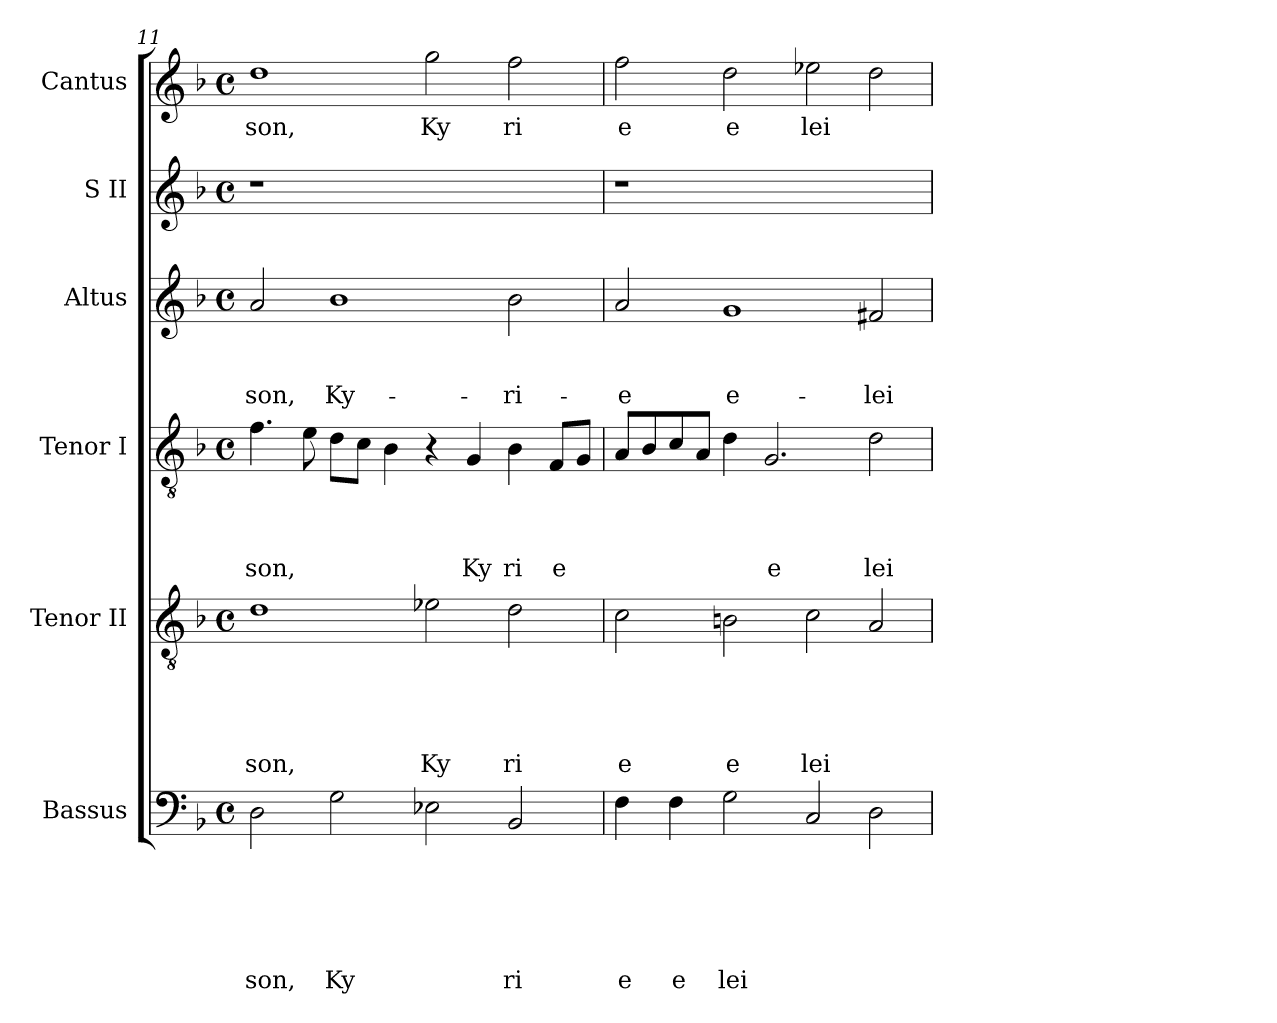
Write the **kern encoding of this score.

**kern	**text	**text	**text	**text	**text	**text	**kern	**text	**text	**text	**text	**text	**kern	**text	**text	**text	**text	**kern	**text	**text	**text	**kern	**kern	**text
*part6	*part6	*part6	*part6	*part6	*part6	*part6	*part5	*part5	*part5	*part5	*part5	*part5	*part4	*part4	*part4	*part4	*part4	*part3	*part3	*part3	*part3	*part2	*part1	*part1
*staff6	*staff6	*staff6	*staff6	*staff6	*staff6	*staff6	*staff5	*staff5	*staff5	*staff5	*staff5	*staff5	*staff4	*staff4	*staff4	*staff4	*staff4	*staff3	*staff3	*staff3	*staff3	*staff2	*staff1	*staff1
*I"Bassus	*	*	*	*	*	*	*I"Tenor II	*	*	*	*	*	*I"Tenor I	*	*	*	*	*I"Altus	*	*	*	*I"S II	*I"Cantus	*
*I'B	*	*	*	*	*	*	*I'T II	*	*	*	*	*	*I'T I	*	*	*	*	*I'A	*	*	*	*	*	*
*clefF4	*	*	*	*	*	*	*clefGv2	*	*	*	*	*	*clefGv2	*	*	*	*	*clefG2	*	*	*	*clefG2	*clefG2	*
*k[b-]	*	*	*	*	*	*	*k[b-]	*	*	*	*	*	*k[b-]	*	*	*	*	*k[b-]	*	*	*	*k[b-]	*k[b-]	*
*F:	*	*	*	*	*	*	*F:	*	*	*	*	*	*F:	*	*	*	*	*F:	*	*	*	*F:	*F:	*
*M4/4	*	*	*	*	*	*	*M4/4	*	*	*	*	*	*M4/4	*	*	*	*	*M4/4	*	*	*	*M4/4	*M4/4	*
*met(c)	*	*	*	*	*	*	*met(c)	*	*	*	*	*	*met(c)	*	*	*	*	*met(c)	*	*	*	*met(c)	*met(c)	*
=11	=11	=11	=11	=11	=11	=11	=11	=11	=11	=11	=11	=11	=11	=11	=11	=11	=11	=11	=11	=11	=11	=11	=11	=11
!	!	!	!	!	!	!LO:LY:b	!	!	!	!	!	!LO:LY:b	!	!	!	!	!LO:LY:b	!	!	!	!LO:LY:b	!	!	!LO:LY:b
2D\	.	.	.	.	.	son,	1d	.	.	.	.	son,	4.f\	.	.	.	son,	2a/	.	.	-son,	1r	1dd	son,
.	.	.	.	.	.	.	.	.	.	.	.	.	8e\	.	.	.	.	.	.	.	.	.	.	.
!	!	!	!	!	!	!LO:LY:b	!	!	!	!	!	!	!	!	!	!	!	!	!	!	!LO:LY:b	!	!	!
2G\	.	.	.	.	.	Ky	.	.	.	.	.	.	8d\L	.	.	.	.	1b-	.	.	Ky-	.	.	.
.	.	.	.	.	.	.	.	.	.	.	.	.	8c\J	.	.	.	.	.	.	.	.	.	.	.
.	.	.	.	.	.	.	.	.	.	.	.	.	4B-\	.	.	.	.	.	.	.	.	.	.	.
!	!	!	!	!	!	!	!	!	!	!	!	!LO:LY:b	!	!	!	!	!	!	!	!	!	!	!	!LO:LY:b
2E-X\	.	.	.	.	.	.	2e-X\	.	.	.	.	Ky	4r	.	.	.	.	.	.	.	.	1ryy	2gg\	Ky
!	!	!	!	!	!	!	!	!	!	!	!	!	!	!	!	!	!LO:LY:b	!	!	!	!	!	!	!
.	.	.	.	.	.	.	.	.	.	.	.	.	4G/	.	.	.	Ky	.	.	.	.	.	.	.
!	!	!	!	!	!	!LO:LY:b	!	!	!	!	!	!LO:LY:b	!	!	!	!	!LO:LY:b	!	!	!	!LO:LY:b	!	!	!LO:LY:b
2BB-/	.	.	.	.	.	ri	2d\	.	.	.	.	ri	4B-\	.	.	.	ri	2b-\	.	.	-ri-	.	2ff\	ri
!	!	!	!	!	!	!	!	!	!	!	!	!	!	!	!	!	!LO:LY:b	!	!	!	!	!	!	!
.	.	.	.	.	.	.	.	.	.	.	.	.	8F/L	.	.	.	e	.	.	.	.	.	.	.
.	.	.	.	.	.	.	.	.	.	.	.	.	8G/J	.	.	.	.	.	.	.	.	.	.	.
!!LO:PB:g=z
=12	=12	=12	=12	=12	=12	=12	=12	=12	=12	=12	=12	=12	=12	=12	=12	=12	=12	=12	=12	=12	=12	=12	=12	=12
!	!	!	!	!	!	!LO:LY:b	!	!	!	!	!	!LO:LY:b	!	!	!	!	!	!	!	!	!LO:LY:b	!	!	!LO:LY:b
4F\	.	.	.	.	.	e	2c\	.	.	.	.	e	8A/L	.	.	.	.	2a/	.	.	-e	1r	2ff\	e
.	.	.	.	.	.	.	.	.	.	.	.	.	8B-/	.	.	.	.	.	.	.	.	.	.	.
!	!	!	!	!	!	!LO:LY:b	!	!	!	!	!	!	!	!	!	!	!	!	!	!	!	!	!	!
4F\	.	.	.	.	.	e	.	.	.	.	.	.	8c/	.	.	.	.	.	.	.	.	.	.	.
.	.	.	.	.	.	.	.	.	.	.	.	.	8A/J	.	.	.	.	.	.	.	.	.	.	.
!	!	!	!	!	!	!LO:LY:b	!	!	!	!	!	!LO:LY:b	!	!	!	!	!	!	!	!	!LO:LY:b	!	!	!LO:LY:b
2G\	.	.	.	.	.	lei	2Bn\	.	.	.	.	e	4d\	.	.	.	.	1g	.	.	e-	.	2dd\	e
!	!	!	!	!	!	!	!	!	!	!	!	!	!	!	!	!	!LO:LY:b	!	!	!	!	!	!	!
.	.	.	.	.	.	.	.	.	.	.	.	.	2.G/	.	.	.	e	.	.	.	.	.	.	.
!	!	!	!	!	!	!	!	!	!	!	!	!LO:LY:b	!	!	!	!	!	!	!	!	!	!	!	!LO:LY:b
2C/	.	.	.	.	.	.	2c\	.	.	.	.	lei	.	.	.	.	.	.	.	.	.	1ryy	2ee-X\	lei
!	!	!	!	!	!	!	!	!	!	!	!	!	!	!	!	!	!LO:LY:b	!	!	!	!LO:LY:b	!	!	!
2D\	.	.	.	.	.	.	2A/	.	.	.	.	.	2d\	.	.	.	lei	2f#X/	.	.	-lei-	.	2dd\	.
=	=	=	=	=	=	=	=	=	=	=	=	=	=	=	=	=	=	=	=	=	=	=	=	=
*-	*-	*-	*-	*-	*-	*-	*-	*-	*-	*-	*-	*-	*-	*-	*-	*-	*-	*-	*-	*-	*-	*-	*-	*-
